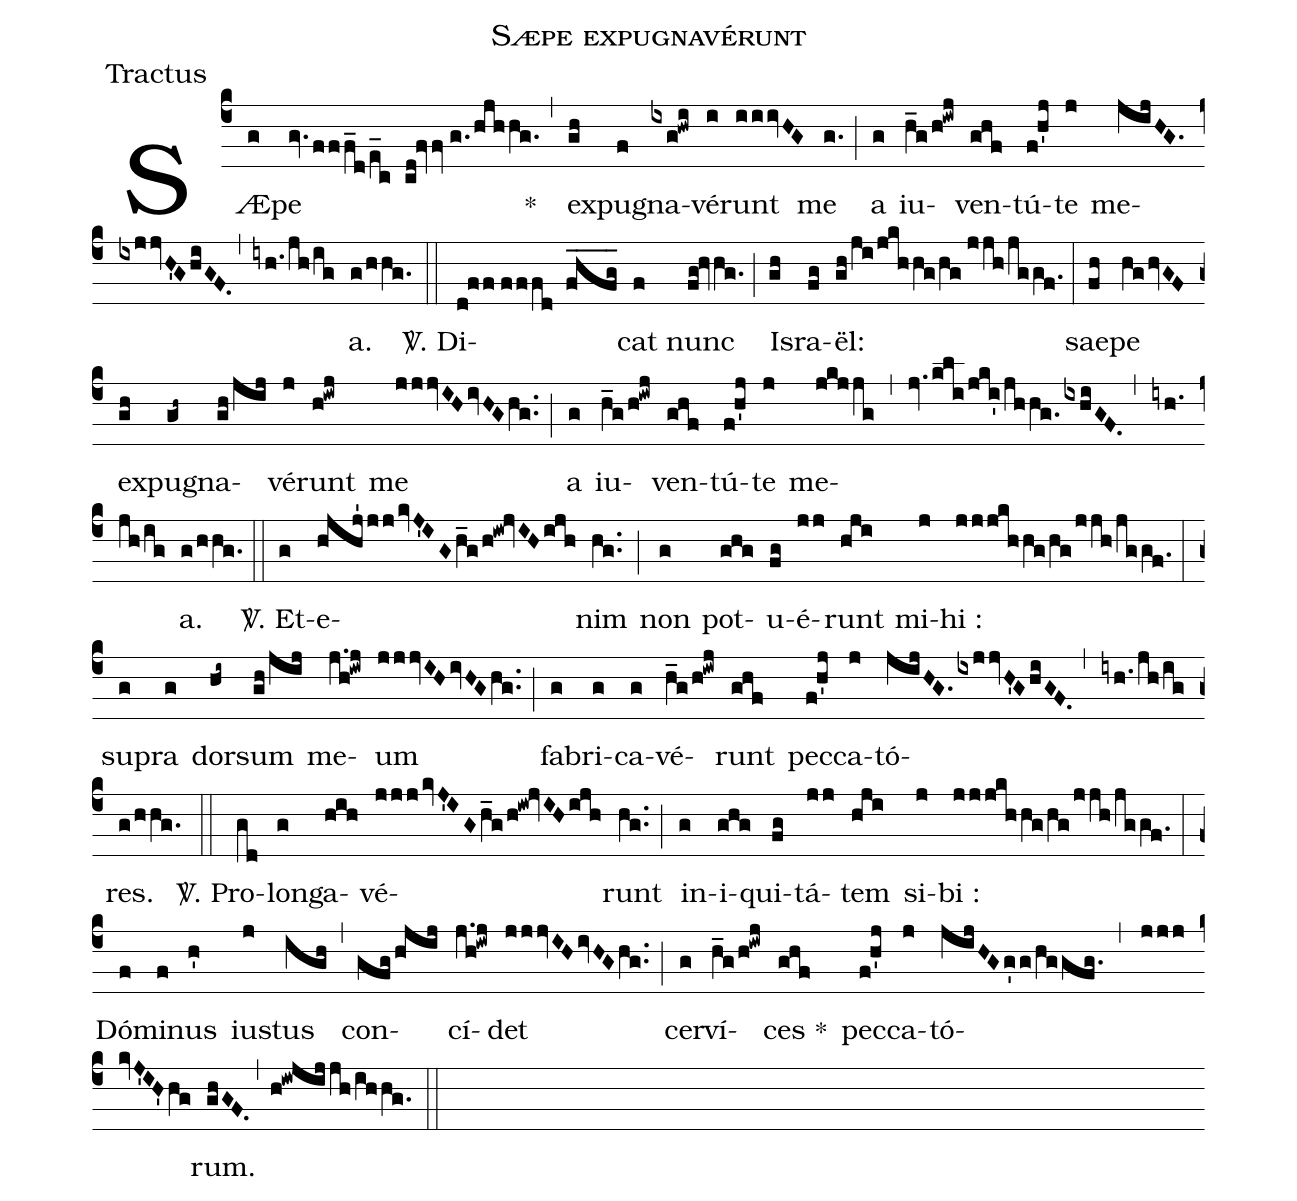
name:Sæpe expugnavérunt;
office-part:Tractus;
%%
(c4) SÆ(g)pe(gv./ff/f_d/e_c cd!fvv//g./hjhhg.) *(,) ex(gh)pu(f)gna(ixg!hwi)vé(i)runt(iiivHG) me(g.) (;) a(g) iu(h_g/h!iwj)ven(ghf)tú(f!h'j)te(j) me(jijHG.ixjjvH'GhiGF.,iyh./jh/ig)a.(g/hhg.) (::)

<sp>V/</sp>. Di(d!ff//ff/fd fhfg____)cat(f) nunc(fg!hvhg.) (;) I(gh)sra(fg)ël:(gh/ji/jkhhg/hg//jjh/jggf.) (:)
sae(fh)pe(hghvGF) ex(gh)pu(gh~)gna(gh/jij)vé(j)runt(h!iwj) me(jjjvIHivHG/hg..) (;) a(g) iu(h_g/h!iwj)ven(ghf)tú(f!h'j)te(j) me(jkjjg,jv./kli/jki'/jhhg./ixhiGF.,iyh./jh/ig)a.(g/hhg.) (::)

<sp>V/</sp>. Et(g)e(hjhj'jjkvJ'IG/h_g/h!iw!jvIHijh)nim(hg..) (;) non(g) pot(ghg)u(fg)é(jj)runt(hji) mi(j)hi :(jjjkhhg/hg/jjh/jggf.) (:)
su(g)pra(g) dor(hi~)sum(gh/jij) me(j.h!iwj)um(jjjvIHivHGhg..) (;) fa(g)bri(g)ca(g)vé(h_g/h!iwj)runt(ghf) pec(f!h'j)ca(j)tó(jijHG./ixjjvH'GhiGF.,iyh./jh/ig)res.(g/hhg.) (::)

<sp>V/</sp>. Pro(gd)lon(g)ga(hih)vé(jjjkvJ'IG/h_g/h!iw!jvIHijh)runt(hg..) (;) in(g)i(ghg)qui(fg)tá(jj)tem(hji) si(j)bi :(jjjkhhg/hg/jjh/jggf.) (:)
Dó(f)mi(f)nus(h') iu(j)stus(igh) (,) con(gfg/hjij)cí(j.h!iwj)det(jjjvIHivHGhg..) (;) cer(g)ví(h_g/h!iwj)ces *(ghf) pec(f!h'j)ca(j)tó(jijHGg'g/hggfg.,jjjkvJ'IH'hg)rum.(ghGF.,h!iwjijjh/ihhg.) (::)
